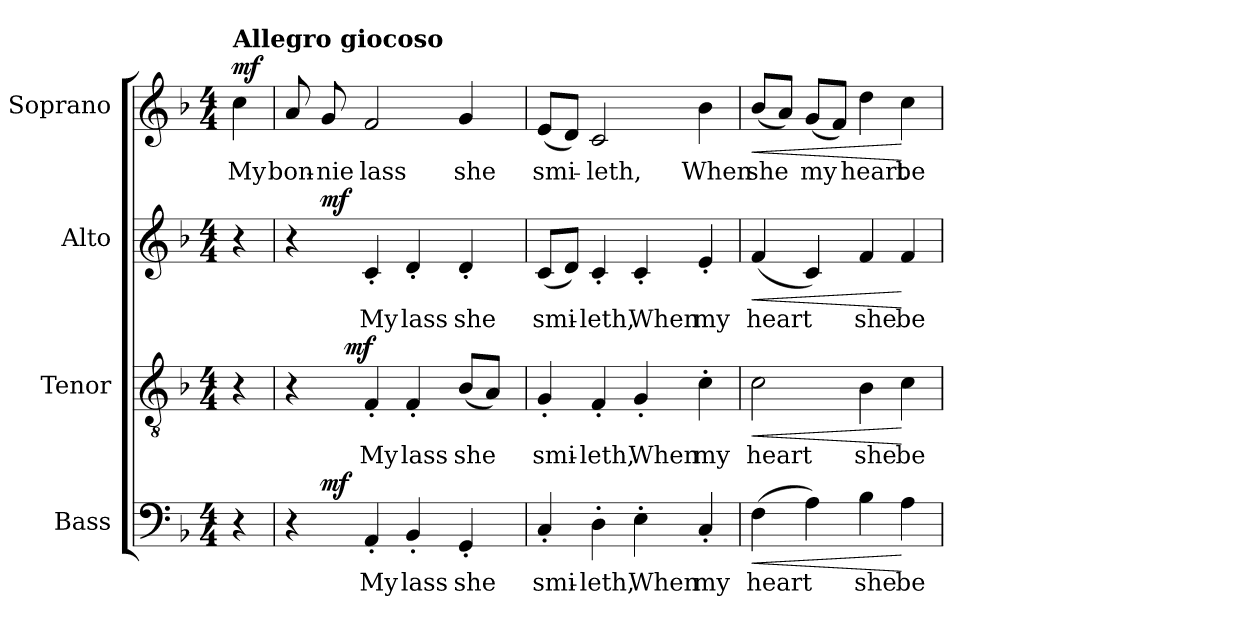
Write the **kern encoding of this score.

**kern	**text	**dynam	**kern	**text	**dynam	**kern	**text	**dynam	**kern	**text	**dynam
*part4	*part4	*part4	*part3	*part3	*part3	*part2	*part2	*part2	*part1	*part1	*part1
*staff4	*staff4	*staff4	*staff3	*staff3	*staff3	*staff2	*staff2	*staff2	*staff1	*staff1	*staff1
*I"Bass	*	*	*I"Tenor	*	*	*I"Alto	*	*	*I"Soprano	*	*
*I'B.	*	*	*I'T.	*	*	*I'A.	*	*	*I'S.	*	*
!!LO:PB:g=z
*clefF4	*	*	*clefGv2	*	*	*clefG2	*	*	*clefG2	*	*
*	*	*	*ITrd7c12	*	*	*	*	*	*	*	*
*k[b-]	*	*	*k[b-]	*	*	*k[b-]	*	*	*k[b-]	*	*
*F:	*	*	*F:	*	*	*F:	*	*	*F:	*	*
*M4/4	*	*	*M4/4	*	*	*M4/4	*	*	*M4/4	*	*
*MM120	*	*	*MM120	*	*	*MM120	*	*	*MM120	*	*
=1	=1	=1	=1	=1	=1	=1	=1	=1	=1	=1	=1
!	!	!	!	!	!	!	!	!	!LO:TX:a:B:t=Allegro giocoso	!	!
!	!	!	!	!	!	!	!	!	!	!LO:LY:b:color=#000000	!
4r	.	.	4r	.	.	4r	.	.	4cci\	My	mf
=2	=2	=2	=2	=2	=2	=2	=2	=2	=2	=2	=2
!	!	!	!	!	!	!	!	!	!	!LO:LY:b:color=#000000	!
*^	*	*	*^	*	*	*^	*	*	*	*	*
4r	8ryy	.	.	4r	8ryy	.	.	4r	8ryy	.	.	8ai/	bon-	.
!	!	!	!	!	!	!	!	!	!	!	!	!	!LO:LY:b:color=#000000	!
.	2..ryy	.	mf	.	32ryy	.	.	.	2..ryy	.	mf	8gi/	-nie	.
.	.	.	.	.	64ryy	.	.	.	.	.	.	.	.	.
.	.	.	.	.	256..ryy	.	.	.	.	.	.	.	.	.
.	.	.	.	.	2ryy	.	mf	.	.	.	.	.	.	.
!	!	!LO:LY:b:color=#000000	!	!	!	!	!	!	!	!	!	!	!	!
!	!	!	!	!	!	!LO:LY:b:color=#000000	!	!	!	!	!	!	!	!
!	!	!	!	!	!	!	!	!	!	!LO:LY:b:color=#000000	!	!	!	!
!	!	!	!	!	!	!	!	!	!	!	!	!	!LO:LY:b:color=#000000	!
4AA'i/	.	My	.	4FF'i/	.	My	.	4c'i/	.	My	.	2fi/	lass	.
!	!	!LO:LY:b:color=#000000	!	!	!	!	!	!	!	!	!	!	!	!
!	!	!	!	!	!	!LO:LY:b:color=#000000	!	!	!	!	!	!	!	!
!	!	!	!	!	!	!	!	!	!	!LO:LY:b:color=#000000	!	!	!	!
4BB-'i/	.	lass	.	4FF'i/	.	lass	.	4d'i/	.	lass	.	.	.	.
.	.	.	.	.	4ryy	.	.	.	.	.	.	.	.	.
!	!	!LO:LY:b:color=#000000	!	!	!	!	!	!	!	!	!	!	!	!
!	!	!	!	!	!	!LO:LY:b:color=#000000	!	!	!	!	!	!	!	!
!	!	!	!	!	!	!	!	!	!	!LO:LY:b:color=#000000	!	!	!	!
!	!	!	!	!	!	!	!	!	!	!	!	!	!LO:LY:b:color=#000000	!
4GG'i/	.	she	.	(8BB-i/L	.	she	.	4d'i/	.	she	.	4gi/	she	.
.	.	.	.	8AAi/J)	.	.	.	.	.	.	.	.	.	.
.	.	.	.	.	16ryy	.	.	.	.	.	.	.	.	.
.	.	.	.	.	128ryy	.	.	.	.	.	.	.	.	.
.	.	.	.	.	1024ryy	.	.	.	.	.	.	.	.	.
*v	*v	*	*	*	*	*	*	*v	*v	*	*	*	*	*
*	*	*	*v	*v	*	*	*	*	*	*	*	*
=3	=3	=3	=3	=3	=3	=3	=3	=3	=3	=3	=3
*^	*	*	*^	*	*	*^	*	*	*	*	*
!	!	!LO:LY:b:color=#000000	!	!	!	!	!	!	!	!	!	!	!	!
*v	*v	*	*	*	*	*	*	*v	*v	*	*	*	*	*
*	*	*	*v	*v	*	*	*	*	*	*	*	*
*^	*	*	*^	*	*	*^	*	*	*	*	*
!	!	!	!	!	!	!LO:LY:b:color=#000000	!	!	!	!	!	!	!	!
*v	*v	*	*	*	*	*	*	*v	*v	*	*	*	*	*
*	*	*	*v	*v	*	*	*	*	*	*	*	*
*^	*	*	*^	*	*	*^	*	*	*	*	*
!	!	!	!	!	!	!	!	!	!	!LO:LY:b:color=#000000	!	!	!	!
*v	*v	*	*	*	*	*	*	*v	*v	*	*	*	*	*
*	*	*	*v	*v	*	*	*	*	*	*	*	*
*^	*	*	*^	*	*	*^	*	*	*	*	*
!	!	!	!	!	!	!	!	!	!	!	!	!	!LO:LY:b:color=#000000	!
*v	*v	*	*	*	*	*	*	*v	*v	*	*	*	*	*
*	*	*	*v	*v	*	*	*	*	*	*	*	*
4C'i/	smi-	.	4GG'i/	smi-	.	(8ci/L	smi-	.	(8ei/L	smi-	.
.	.	.	.	.	.	8di/J)	.	.	8di/J)	.	.
!	!LO:LY:b:color=#000000	!	!	!	!	!	!	!	!	!	!
!	!	!	!	!LO:LY:b:color=#000000	!	!	!	!	!	!	!
!	!	!	!	!	!	!	!LO:LY:b:color=#000000	!	!	!	!
!	!	!	!	!	!	!	!	!	!	!LO:LY:b:color=#000000	!
4D'i\	-leth,	.	4FF'i/	-leth,	.	4c'i/	-leth,	.	2ci/	-leth,	.
!	!LO:LY:b:color=#000000	!	!	!	!	!	!	!	!	!	!
!	!	!	!	!LO:LY:b:color=#000000	!	!	!	!	!	!	!
!	!	!	!	!	!	!	!LO:LY:b:color=#000000	!	!	!	!
4E'i\	When	.	4GG'i/	When	.	4c'i/	When	.	.	.	.
!	!LO:LY:b:color=#000000	!	!	!	!	!	!	!	!	!	!
!	!	!	!	!LO:LY:b:color=#000000	!	!	!	!	!	!	!
!	!	!	!	!	!	!	!LO:LY:b:color=#000000	!	!	!	!
!	!	!	!	!	!	!	!	!	!	!LO:LY:b:color=#000000	!
4C'i/	my	.	4C'i\	my	.	4e'i/	my	.	4b-i\	When	.
=4	=4	=4	=4	=4	=4	=4	=4	=4	=4	=4	=4
!	!LO:LY:b:color=#000000	!LO:HP:b	!	!	!	!	!	!	!	!	!
!	!	!	!	!LO:LY:b:color=#000000	!LO:HP:b	!	!	!	!	!	!
!	!	!	!	!	!	!	!LO:LY:b:color=#000000	!LO:HP:b	!	!	!
!	!	!	!	!	!	!	!	!	!	!LO:LY:b:color=#000000	!LO:HP:b
(4Fi\	heart	<	2Ci\	heart	<	(4fi/	heart	<	(8b-i/L	she	<
.	.	.	.	.	.	.	.	.	8ai/J)	.	.
!	!	!	!	!	!	!	!	!	!	!LO:LY:b:color=#000000	!
4Ai\)	.	.	.	.	.	4ci/)	.	.	(8gi/L	my	.
.	.	.	.	.	.	.	.	.	8fi/J)	.	.
!	!LO:LY:b:color=#000000	!	!	!	!	!	!	!	!	!	!
!	!	!	!	!LO:LY:b:color=#000000	!	!	!	!	!	!	!
!	!	!	!	!	!	!	!LO:LY:b:color=#000000	!	!	!	!
!	!	!	!	!	!	!	!	!	!	!LO:LY:b:color=#000000	!
4B-i\	she	.	4BB-i\	she	.	4fi/	she	.	4ddi\	heart	.
!	!LO:LY:b:color=#000000	!	!	!	!	!	!	!	!	!	!
!	!	!	!	!LO:LY:b:color=#000000	!	!	!	!	!	!	!
!	!	!	!	!	!	!	!LO:LY:b:color=#000000	!	!	!	!
!	!	!	!	!	!	!	!	!	!	!LO:LY:b:color=#000000	!
4Ai\	be-	[	4Ci\	be-	[	4fi/	be-	[	4cci\	be-	[
=	=	=	=	=	=	=	=	=	=	=	=
*-	*-	*-	*-	*-	*-	*-	*-	*-	*-	*-	*-
